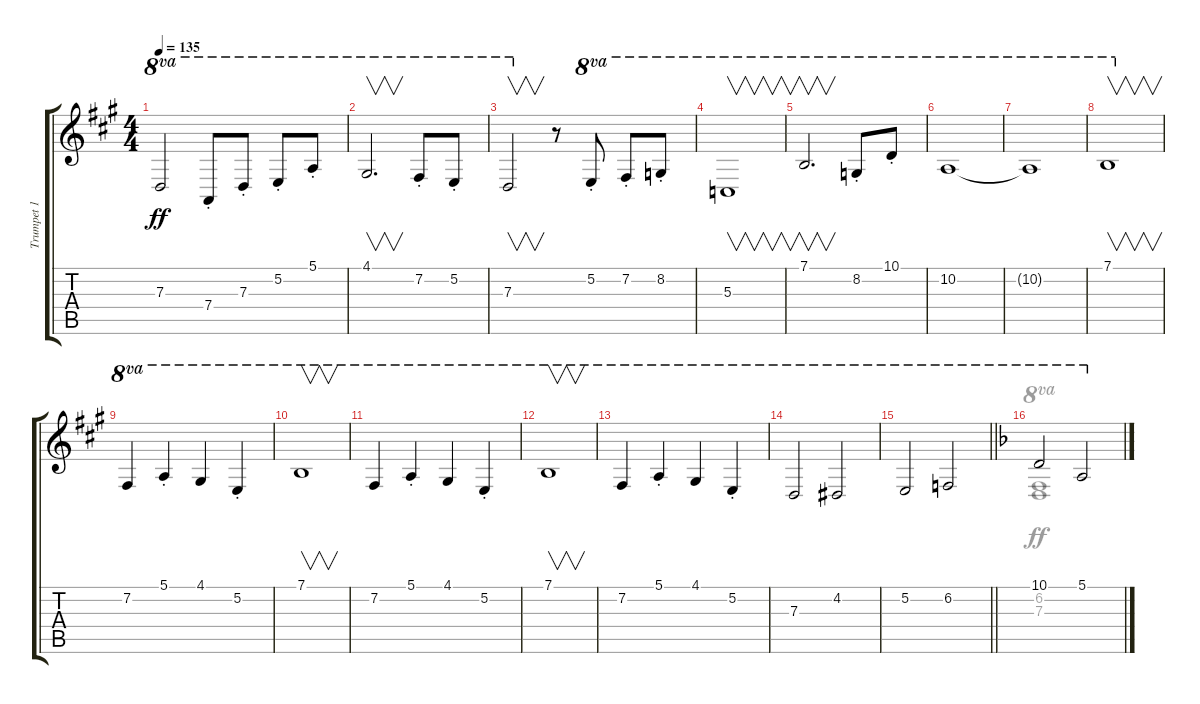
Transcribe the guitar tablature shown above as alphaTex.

\track ("Trumpet 1" "Trumpet 1") {instrument trumpet}
\staff {score tabs}
\tuning (E4 B3 G3 D3 A2 E2) {hide}
\voice
\ts (4 4)
\tempo 135
\clef g2
\ks a
7.3.2{ot 8va dy ff} 7.4{st}.8{ot 8va} 7.3{st}.8{ot 8va} 5.2{st}.8{ot 8va} 5.1{st}.8{ot 8va} |
4.1.2{v d ot 8va} 7.2{st}.8{ot 8va} 5.2{st}.8{ot 8va} |
7.3.2{v ot 8va} r.8 5.2{st}.8{ot 8va} 7.2{st}.8{ot 8va} 8.2{st}.8{ot 8va} |
5.3.1{v ot 8va} |
7.1.2{v d ot 8va} 8.2{st}.8{ot 8va} 10.1{st}.8{ot 8va} |
10.2.1{ot 8va} |
10.2{t}.1{ot 8va} |
7.1.1{v ot 8va} |
7.2.4{ot 8va} 5.1{st}.4{ot 8va} 4.1.4{ot 8va} 5.2{st}.4{ot 8va} |
7.1.1{v ot 8va} |
7.2.4{ot 8va} 5.1{st}.4{ot 8va} 4.1.4{ot 8va} 5.2{st}.4{ot 8va} |
7.1.1{v ot 8va} |
7.2.4{ot 8va} 5.1{st}.4{ot 8va} 4.1.4{ot 8va} 5.2{st}.4{ot 8va} |
7.3.2{ot 8va} 4.2.2{ot 8va} |
\barLineRight lightlight
5.2.2{ot 8va} 6.2.2{ot 8va} |
\ks f
10.1.2{ot 8va} 5.1.2{ot 8va}
\voice
\clef g2
\ottava regular
\simile none
\ks a
|
|
|
|
|
|
|
|
|
|
|
|
|
|
\barLineRight lightlight
|
\ks f
(6.2 7.3).1{ot 8va}
